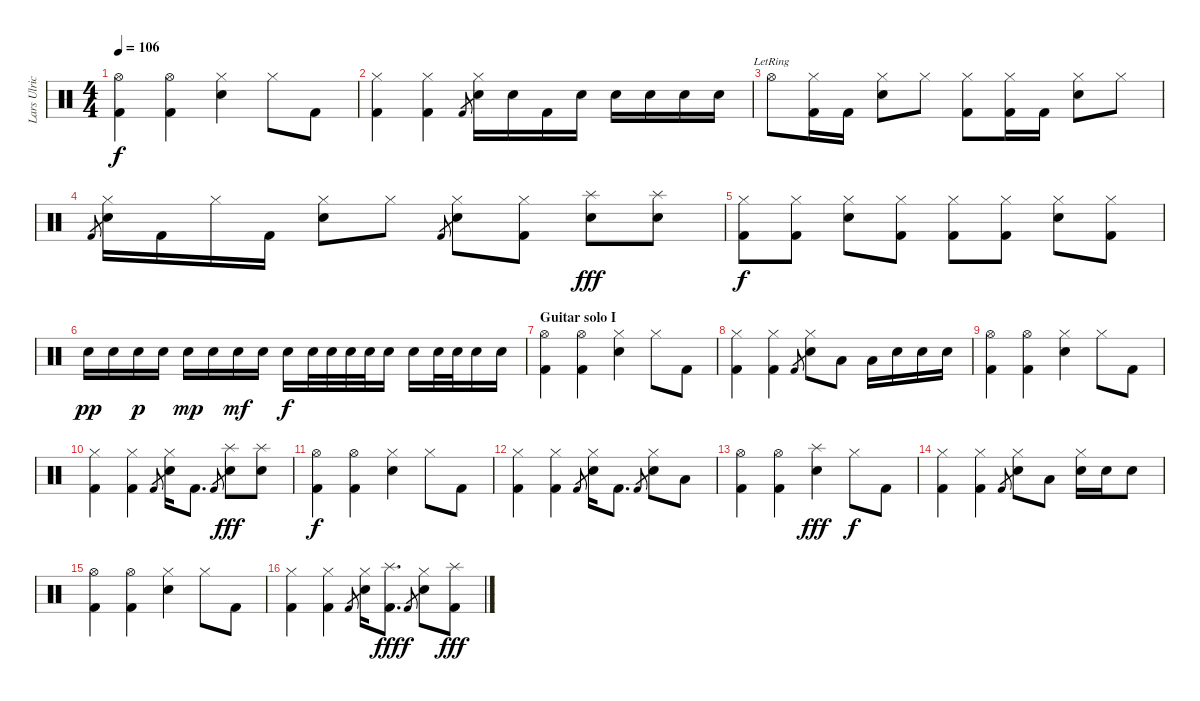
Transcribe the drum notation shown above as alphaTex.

\track ("Lars Ulrich" "Lars Ulric") {instrument percussion}
\staff {score}
\articulation defaults
\ts (4 4)
\tempo 106
\clef neutral
\ks c
("Hi-Hat (open)" "Kick (hit) 2").4{dy f} ("Hi-Hat (open)" "Kick (hit) 2").4 ("Hi-Hat (closed)" "Electric Snare (hit)").4 "Hi-Hat (closed)".8 "Kick (hit) 2".8 |
("Hi-Hat (closed)" "Kick (hit) 2").4 ("Hi-Hat (closed)" "Kick (hit) 2").4 "Kick (hit) 2".8{gr} ("Hi-Hat (closed)" "Electric Snare (hit)").16 "Electric Snare (hit)".16 "Kick (hit) 2".16 "Electric Snare (hit)".16 "Electric Snare (hit)".16 "Electric Snare (hit)".16 "Electric Snare (hit)".16 "Electric Snare (hit)".16 |
"Hi-Hat (open)"{lr}.8 ("Hi-Hat (closed)" "Kick (hit) 2").16 "Kick (hit) 2".16 ("Hi-Hat (closed)" "Electric Snare (hit)").8 "Hi-Hat (closed)".8 ("Hi-Hat (closed)" "Kick (hit) 2").8 ("Hi-Hat (closed)" "Kick (hit) 2").16 "Kick (hit) 2".16 ("Hi-Hat (closed)" "Electric Snare (hit)").8 "Hi-Hat (closed)".8 |
"Kick (hit) 2".8{gr} ("Hi-Hat (closed)" "Electric Snare (hit)").16 "Kick (hit) 2".16 "Hi-Hat (closed)".16 "Kick (hit) 2".16 ("Hi-Hat (closed)" "Electric Snare (hit)").8 "Hi-Hat (closed)".8 "Kick (hit) 2".8{gr} ("Hi-Hat (closed)" "Electric Snare (hit)").8 ("Hi-Hat (closed)" "Kick (hit) 2").8 ("Splash (hit)" "Electric Snare (hit)").8{dy fff} ("Splash (hit)" "Electric Snare (hit)").8 |
("Hi-Hat (closed)" "Kick (hit) 2").8{dy f} ("Hi-Hat (closed)" "Kick (hit) 2").8 ("Hi-Hat (closed)" "Electric Snare (hit)").8 ("Hi-Hat (closed)" "Kick (hit) 2").8 ("Hi-Hat (closed)" "Kick (hit) 2").8 ("Hi-Hat (closed)" "Kick (hit) 2").8 ("Hi-Hat (closed)" "Electric Snare (hit)").8 ("Hi-Hat (closed)" "Kick (hit) 2").8 |
"Electric Snare (hit)".16{dy pp} "Electric Snare (hit)".16 "Electric Snare (hit)".16{dy p} "Electric Snare (hit)".16 "Electric Snare (hit)".16{dy mp} "Electric Snare (hit)".16 "Electric Snare (hit)".16{dy mf} "Electric Snare (hit)".16 "Electric Snare (hit)".16{dy f} "Electric Snare (hit)".32 "Electric Snare (hit)".32 "Electric Snare (hit)".32 "Electric Snare (hit)".32 "Electric Snare (hit)".16 "Electric Snare (hit)".16 "Electric Snare (hit)".32 "Electric Snare (hit)".32 "Electric Snare (hit)".16 "Electric Snare (hit)".16 |
\section ("" "Guitar solo I")
("Hi-Hat (open)" "Kick (hit) 2").4 ("Hi-Hat (open)" "Kick (hit) 2").4 ("Hi-Hat (closed)" "Electric Snare (hit)").4 "Hi-Hat (closed)".8 "Kick (hit) 2".8 |
("Hi-Hat (closed)" "Kick (hit) 2").4 ("Hi-Hat (closed)" "Kick (hit) 2").4 "Kick (hit) 2".8{gr} ("Hi-Hat (closed)" "Electric Snare (hit)").8 "Low Tom (hit)".8 "Low Tom (hit)".16 "Electric Snare (hit)".16 "Electric Snare (hit)".16 "Electric Snare (hit)".16 |
("Hi-Hat (open)" "Kick (hit) 2").4 ("Hi-Hat (open)" "Kick (hit) 2").4 ("Hi-Hat (closed)" "Electric Snare (hit)").4 "Hi-Hat (closed)".8 "Kick (hit) 2".8 |
("Hi-Hat (closed)" "Kick (hit) 2").4 ("Hi-Hat (closed)" "Kick (hit) 2").4 "Kick (hit) 2".8{gr} ("Hi-Hat (closed)" "Electric Snare (hit)").16 "Kick (hit) 2".8{d} "Kick (hit) 2".8{gr} ("Splash (hit)" "Electric Snare (hit)").8{dy fff} ("Splash (hit)" "Electric Snare (hit)").8 |
("Hi-Hat (open)" "Kick (hit) 2").4{dy f} ("Hi-Hat (open)" "Kick (hit) 2").4 ("Hi-Hat (closed)" "Electric Snare (hit)").4 "Hi-Hat (closed)".8 "Kick (hit) 2".8 |
("Hi-Hat (closed)" "Kick (hit) 2").4 ("Hi-Hat (closed)" "Kick (hit) 2").4 "Kick (hit) 2".8{gr} ("Hi-Hat (closed)" "Electric Snare (hit)").16 "Kick (hit) 2".8{d} "Kick (hit) 2".8{gr} ("Hi-Hat (closed)" "Electric Snare (hit)").8 "Low Tom (hit)".8 |
("Hi-Hat (open)" "Kick (hit) 2").4 ("Hi-Hat (open)" "Kick (hit) 2").4 ("Splash (hit)" "Electric Snare (hit)").4{dy fff} "Hi-Hat (closed)".8{dy f} "Kick (hit) 2".8 |
("Hi-Hat (closed)" "Kick (hit) 2").4 ("Hi-Hat (closed)" "Kick (hit) 2").4 "Kick (hit) 2".8{gr} ("Hi-Hat (closed)" "Electric Snare (hit)").8 "Low Tom (hit)".8 ("Hi-Hat (closed)" "Electric Snare (hit)").16 "Electric Snare (hit)".16 "Electric Snare (hit)".8 |
("Hi-Hat (open)" "Kick (hit) 2").4 ("Hi-Hat (open)" "Kick (hit) 2").4 ("Hi-Hat (closed)" "Electric Snare (hit)").4 "Hi-Hat (closed)".8 "Kick (hit) 2".8 |
("Hi-Hat (closed)" "Kick (hit) 2").4 ("Hi-Hat (closed)" "Kick (hit) 2").4 "Kick (hit) 2".8{gr} ("Hi-Hat (closed)" "Electric Snare (hit)").16 ("Splash (hit)" "Kick (hit) 2").8{d dy fff} "Kick (hit) 2".8{gr dy f} ("Hi-Hat (closed)" "Electric Snare (hit)").8 ("Splash (hit)" "Kick (hit) 2").8{dy fff}
